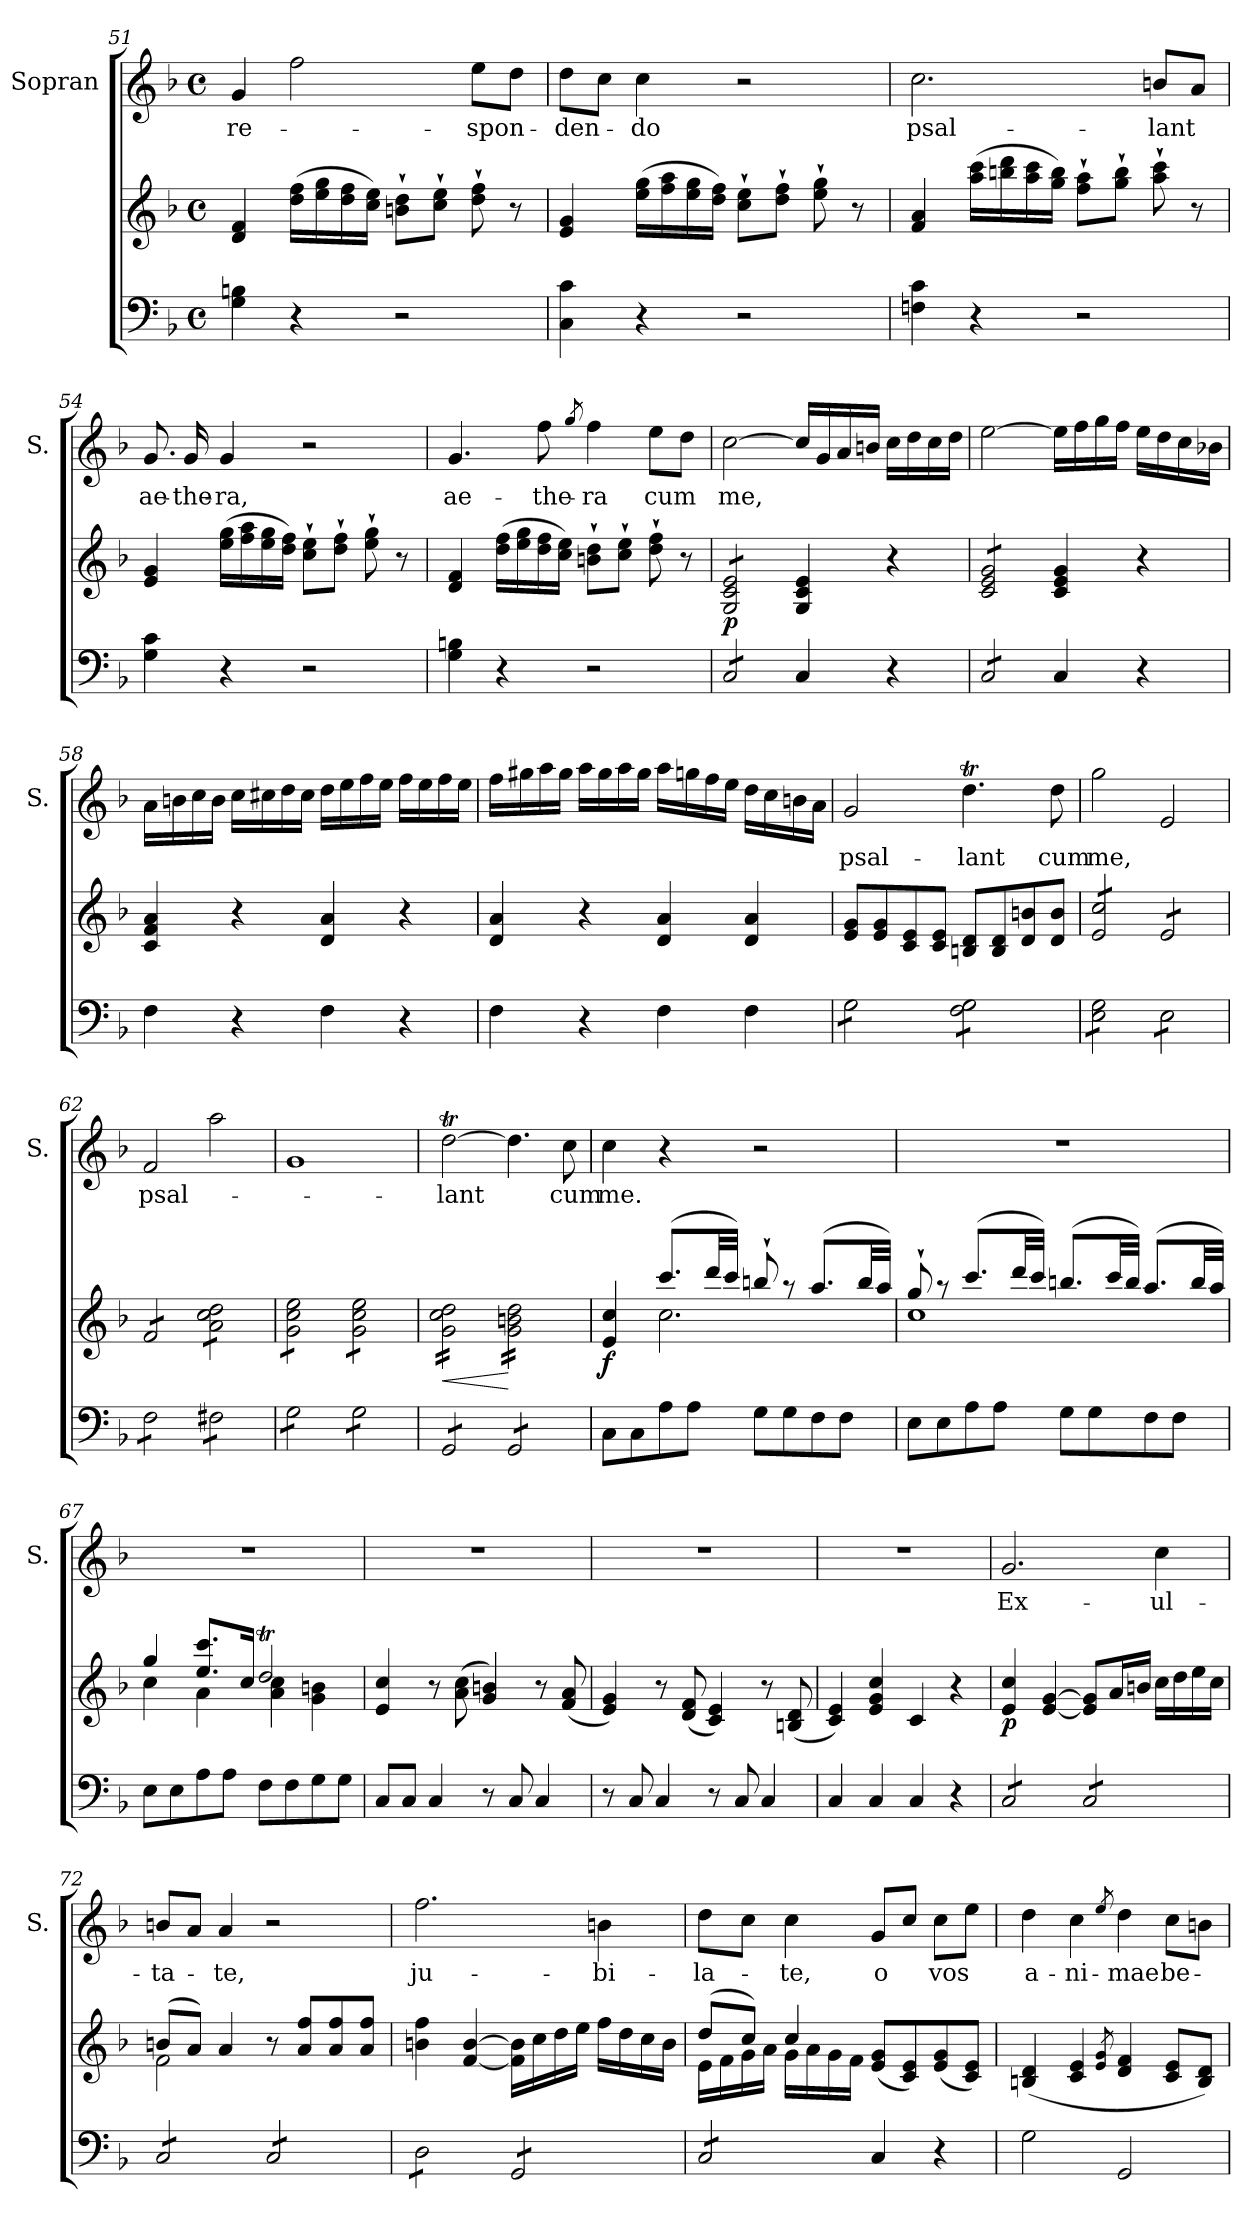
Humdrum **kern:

**kern	**kern	**dynam	**kern	**text
*part2	*part2	*part2	*part1	*part1
*staff3	*staff2	*staff2/3	*staff1	*staff1
*	*	*	*I"Sopran	*
*	*	*	*I'S.	*
!!LO:LB:g=z
*clefF4	*clefG2	*	*clefG2	*
*k[b-]	*k[b-]	*	*k[b-]	*
*F:	*F:	*	*F:	*
*M4/4	*M4/4	*	*M4/4	*
*met(c)	*met(c)	*	*met(c)	*
=51	=51	=51	=51	=51
!	!	!	!	!LO:LY:b
4G\ 4Bn\	4d/ 4f/	.	4g/	re-
4r	(>16dd\ 16ff\LL	.	2ff\	.
.	16ee\ 16gg\	.	.	.
.	16dd\ 16ff\	.	.	.
.	16cc\ 16ee\JJ)	.	.	.
2r	8bn\`> 8dd\`>L	.	.	.
.	8cc\`> 8ee\`>J	.	.	.
!	!	!	!	!LO:LY:b
.	8dd\`> 8ff\`>	.	8ee\L	-spon-
.	8r	.	8dd\J	.
=52	=52	=52	=52	=52
!	!	!	!	!LO:LY:b
4C\ 4c\	4e/ 4g/	.	8dd\L	-den-
.	.	.	8cc\J	.
!	!	!	!	!LO:LY:b
4r	(>16ee\ 16gg\LL	.	4cc\	-do
.	16ff\ 16aa\	.	.	.
.	16ee\ 16gg\	.	.	.
.	16dd\ 16ff\JJ)	.	.	.
2r	8cc\`> 8ee\`>L	.	2r	.
.	8dd\`> 8ff\`>J	.	.	.
.	8ee\`> 8gg\`>	.	.	.
.	8r	.	.	.
=53	=53	=53	=53	=53
!	!	!	!	!LO:LY:b
4Fn\ 4c\	4f/ 4a/	.	2.cc\	psal-
4r	(>16aa\ 16ccc\LL	.	.	.
.	16bbn\ 16ddd\	.	.	.
.	16aa\ 16ccc\	.	.	.
.	16gg\ 16bb\JJ)	.	.	.
2r	8ff\`> 8aa\`>L	.	.	.
.	8gg\`> 8bb\`>J	.	.	.
!	!	!	!	!LO:LY:b
.	8aa\`> 8ccc\`>	.	8bn/L	-lant
.	8r	.	8a/J	.
!!LO:PB:g=z
=54	=54	=54	=54	=54
!	!	!	!	!LO:LY:b
4G\ 4c\	4e/ 4g/	.	8.g/	ae-
!	!	!	!	!LO:LY:b
.	.	.	16g/	-the-
!	!	!	!	!LO:LY:b
4r	(>16ee\ 16gg\LL	.	4g/	-ra,
.	16ff\ 16aa\	.	.	.
.	16ee\ 16gg\	.	.	.
.	16dd\ 16ff\JJ)	.	.	.
2r	8cc\`> 8ee\`>L	.	2r	.
.	8dd\`> 8ff\`>J	.	.	.
.	8ee\`> 8gg\`>	.	.	.
.	8r	.	.	.
=55	=55	=55	=55	=55
!	!	!	!	!LO:LY:b
4G\ 4Bn\	4d/ 4f/	.	4.g/	ae-
4r	(>16dd\ 16ff\LL	.	.	.
.	16ee\ 16gg\	.	.	.
!	!	!	!	!LO:LY:b
.	16dd\ 16ff\	.	8ff\	-the-
.	16cc\ 16ee\JJ)	.	.	.
.	.	.	8qgg/	.
!	!	!	!	!LO:LY:b
2r	8bn\`> 8dd\`>L	.	4ff\	-ra
.	8cc\`> 8ee\`>J	.	.	.
!	!	!	!	!LO:LY:b
.	8dd\`> 8ff\`>	.	8ee\L	cum
.	8r	.	8dd\J	.
=56	=56	=56	=56	=56
!	!	!LO:DY:b	!	!LO:LY:b
*tremolo	*	*	*	*
*	*tremolo	*	*	*
8C/L	8G/ 8c/ 8e/L	p	[2cc\	me,
8C/	8G/ 8c/ 8e/	.	.	.
8C/	8G/ 8c/ 8e/	.	.	.
8C/J	8G/ 8c/ 8e/J	.	.	.
*	*Xtremolo	*	*	*
*Xtremolo	*	*	*	*
4C/	4G/ 4c/ 4e/	.	16cc/LL]	.
.	.	.	16g/	.
.	.	.	16a/	.
.	.	.	16bn/JJ	.
4r	4r	.	16cc\LL	.
.	.	.	16dd\	.
.	.	.	16cc\	.
.	.	.	16dd\JJ	.
!!LO:LB:g=z
=57	=57	=57	=57	=57
*tremolo	*	*	*	*
*	*tremolo	*	*	*
8C/L	8c/ 8e/ 8g/L	.	[2ee\	.
8C/	8c/ 8e/ 8g/	.	.	.
8C/	8c/ 8e/ 8g/	.	.	.
8C/J	8c/ 8e/ 8g/J	.	.	.
*	*Xtremolo	*	*	*
*Xtremolo	*	*	*	*
4C/	4c/ 4e/ 4g/	.	16ee\LL]	.
.	.	.	16ff\	.
.	.	.	16gg\	.
.	.	.	16ff\JJ	.
4r	4r	.	16ee\LL	.
.	.	.	16dd\	.
.	.	.	16cc\	.
.	.	.	16b-X\JJ	.
=58	=58	=58	=58	=58
4F\	4c/ 4f/ 4a/	.	16a\LL	.
.	.	.	16bn\	.
.	.	.	16cc\	.
.	.	.	16b\JJ	.
4r	4r	.	16cc\LL	.
.	.	.	16cc#X\	.
.	.	.	16dd\	.
.	.	.	16cc#\JJ	.
4F\	4d/ 4a/	.	16dd\LL	.
.	.	.	16ee\	.
.	.	.	16ff\	.
.	.	.	16ee\JJ	.
4r	4r	.	16ff\LL	.
.	.	.	16ee\	.
.	.	.	16ff\	.
.	.	.	16ee\JJ	.
=59	=59	=59	=59	=59
4F\	4d/ 4a/	.	16ff\LL	.
.	.	.	16gg#X\	.
.	.	.	16aa\	.
.	.	.	16gg#\JJ	.
4r	4r	.	16aa\LL	.
.	.	.	16gg#\	.
.	.	.	16aa\	.
.	.	.	16gg#\JJ	.
4F\	4d/ 4a/	.	16aa\LL	.
.	.	.	16ggn\	.
.	.	.	16ff\	.
.	.	.	16ee\JJ	.
4F\	4d/ 4a/	.	16dd\LL	.
.	.	.	16cc\	.
.	.	.	16bni\	.
.	.	.	16a\JJ	.
!!LO:LB:g=z
=60	=60	=60	=60	=60
!	!	!	!	!LO:LY:b
*tremolo	*	*	*	*
8G\L	8e/ 8g/L	.	2g/	psal-
8G\	8e/ 8g/	.	.	.
8G\	8c/ 8e/	.	.	.
8G\J	8c/ 8e/J	.	.	.
!	!	!	!	!LO:LY:b
8F\ 8G\L	8Bn/ 8d/L	.	4.ddT\	-lant
8F\ 8G\	8B/ 8d/	.	.	.
8F\ 8G\	8d/ 8bn/	.	.	.
!	!	!	!	!LO:LY:b
8F\ 8G\J	8d/ 8b/J	.	8dd\	cum
=61	=61	=61	=61	=61
!	!	!	!	!LO:LY:b
*	*tremolo	*	*	*
8E\ 8G\L	8e/ 8cc/L	.	2gg\	me,
8E\ 8G\	8e/ 8cc/	.	.	.
8E\ 8G\	8e/ 8cc/	.	.	.
8E\ 8G\J	8e/ 8cc/J	.	.	.
8E\L	8e/L	.	2e/	.
8E\	8e/	.	.	.
8E\	8e/	.	.	.
8E\J	8e/J	.	.	.
=62	=62	=62	=62	=62
!	!	!	!	!LO:LY:b
8F\L	8f/L	.	2f/	psal-
8F\	8f/	.	.	.
8F\	8f/	.	.	.
8F\J	8f/J	.	.	.
8F#X\L	8a\ 8cc\ 8dd\L	.	2aa\	.
8F#X\	8a\ 8cc\ 8dd\	.	.	.
8F#X\	8a\ 8cc\ 8dd\	.	.	.
8F#X\J	8a\ 8cc\ 8dd\J	.	.	.
=63	=63	=63	=63	=63
8G\L	8g\ 8cc\ 8ee\L	.	1g	.
8G\	8g\ 8cc\ 8ee\	.	.	.
8G\	8g\ 8cc\ 8ee\	.	.	.
8G\J	8g\ 8cc\ 8ee\J	.	.	.
8G\L	8g\ 8cc\ 8ee\L	.	.	.
8G\	8g\ 8cc\ 8ee\	.	.	.
8G\	8g\ 8cc\ 8ee\	.	.	.
8G\J	8g\ 8cc\ 8ee\J	.	.	.
=64	=64	=64	=64	=64
!	!	!LO:HP:b	!	!LO:LY:b
8GG/L	16g\ 16cc\ 16dd\LL	<	[2ddT\	-lant
.	16g\ 16cc\ 16dd\	.	.	.
8GG/	16g\ 16cc\ 16dd\	.	.	.
.	16g\ 16cc\ 16dd\	.	.	.
8GG/	16g\ 16cc\ 16dd\	.	.	.
.	16g\ 16cc\ 16dd\	.	.	.
8GG/J	16g\ 16cc\ 16dd\	.	.	.
.	16g\ 16cc\ 16dd\JJ	.	.	.
8GG/L	16g\ 16bn\ 16dd\LL	[	4.dd\]	.
.	16g\ 16bn\ 16dd\	.	.	.
8GG/	16g\ 16bn\ 16dd\	.	.	.
.	16g\ 16bn\ 16dd\	.	.	.
8GG/	16g\ 16bn\ 16dd\	.	.	.
.	16g\ 16bn\ 16dd\	.	.	.
!	!	!	!	!LO:LY:b
8GG/J	16g\ 16bn\ 16dd\	.	8ccTTT\	cum
*Xtremolo	*	*	*	*
.	16g\ 16bn\ 16dd\JJ	.	.	.
*	*Xtremolo	*	*	*
!!LO:LB:g=z
=65	=65	=65	=65	=65
*	*^	*	*	*
!	!	!	!LO:DY:b	!	!LO:LY:b
8C\L	4e/ 4cc/	4ryy	f	4cc\	me.
8C\	.	.	.	.	.
8A\	(>8.ccc/L	2.cc\	.	4r	.
8A\J	.	.	.	.	.
.	32ddd/LL	.	.	.	.
.	32ccc/JJJ)	.	.	.	.
8G\L	8bbn`>/	.	.	2r	.
8G\	8raa	.	.	.	.
8F\	(>8.aa/L	.	.	.	.
8F\J	.	.	.	.	.
.	32bb/LL	.	.	.	.
.	32aa/JJJ)	.	.	.	.
=66	=66	=66	=66	=66	=66
8E\L	8gg`>/	1cc	.	1r	.
8E\	8raa	.	.	.	.
8A\	(>8.ccc/L	.	.	.	.
8A\J	.	.	.	.	.
.	32ddd/LL	.	.	.	.
.	32ccc/JJJ)	.	.	.	.
8G\L	(>8.bbn/L	.	.	.	.
8G\	.	.	.	.	.
.	32ccc/LL	.	.	.	.
.	32bb/JJJ)	.	.	.	.
8F\	(>8.aa/L	.	.	.	.
8F\J	.	.	.	.	.
.	32bb/LL	.	.	.	.
.	32aa/JJJ)	.	.	.	.
=67	=67	=67	=67	=67	=67
8E\L	4gg/	4cc\	.	1r	.
8E\	.	.	.	.	.
8A\	8.ee/ 8.ccc/L	4a\	.	.	.
8A\J	.	.	.	.	.
.	16cc/Jk	.	.	.	.
8F\L	2ddT/	4a\ 4cc\	.	.	.
8F\	.	.	.	.	.
8G\	.	4g\ 4bn\	.	.	.
8G\J	.	.	.	.	.
*	*v	*v	*	*	*
!!LO:PB:g=z
=68	=68	=68	=68	=68
8C/L	4e/ 4cc/	.	1r	.
8C/J	.	.	.	.
4C/	8r	.	.	.
.	(>8a\ 8cc\	.	.	.
8r	4g/ 4bn/)	.	.	.
8C/	.	.	.	.
4C/	8r	.	.	.
.	(<8f/ 8a/	.	.	.
=69	=69	=69	=69	=69
8r	4e/ 4g/)	.	1r	.
8C/	.	.	.	.
4C/	8r	.	.	.
.	(<8d/ 8f/	.	.	.
8r	4c/ 4e/)	.	.	.
8C/	.	.	.	.
4C/	8r	.	.	.
.	(<8Bn/ 8d/	.	.	.
=70	=70	=70	=70	=70
4C/	4c/ 4e/)	.	1r	.
4C/	4e/ 4g/ 4cc/	.	.	.
4C/	4c/	.	.	.
4r	4r	.	.	.
=71	=71	=71	=71	=71
!	!	!LO:DY:b	!	!LO:LY:b
*tremolo	*	*	*	*
8C/L	4e/ 4cc/	p	2.g/	Ex-
8C/	.	.	.	.
8C/	[4e/ [4g/	.	.	.
8C/J	.	.	.	.
8C/L	8e/] 8g/]L	.	.	.
8C/	16a/L	.	.	.
.	16bn/JJ	.	.	.
!	!	!	!	!LO:LY:b
8C/	16cc\LL	.	4cc\	-ul-
.	16dd\	.	.	.
8C/J	16ee\	.	.	.
.	16cc\JJ	.	.	.
!!LO:LB:g=z
=72	=72	=72	=72	=72
*	*^	*	*	*
!	!	!	!	!	!LO:LY:b
8C/L	(>8bn/L	2f\	.	8bn/L	-ta-
8C/	8a/J)	.	.	8a/J	.
!	!	!	!	!	!LO:LY:b
8C/	4a/	.	.	4a/	-te,
8C/J	.	.	.	.	.
8C/L	8r	2ryy	.	2r	.
8C/	8a/ 8ff/L	.	.	.	.
8C/	8a/ 8ff/	.	.	.	.
8C/J	8a/ 8ff/J	.	.	.	.
*	*v	*v	*	*	*
=73	=73	=73	=73	=73
!	!	!	!	!LO:LY:b
8D\L	4bn\ 4ff\	.	2.ff\	ju-
8D\	.	.	.	.
8D\	[4f/ [4b/	.	.	.
8D\J	.	.	.	.
8GG/L	16f\] 16b\]LL	.	.	.
.	16cc\	.	.	.
8GG/	16dd\	.	.	.
.	16ee\JJ	.	.	.
!	!	!	!	!LO:LY:b
8GG/	16ff\LL	.	4bn\	-bi-
.	16dd\	.	.	.
8GG/J	16cc\	.	.	.
.	16b\JJ	.	.	.
=74	=74	=74	=74	=74
*	*^	*	*	*
!	!	!	!	!	!LO:LY:b
8C/L	(>8dd/L	16e\LL	.	8dd\L	-la-
.	.	16f\	.	.	.
8C/	8cc/J)	16g\	.	8cc\J	.
.	.	16a\JJ	.	.	.
!	!	!	!	!	!LO:LY:b
8C/	4cc/	16g\LL	.	4cc\	-te,
.	.	16a\	.	.	.
8C/J	.	16g\	.	.	.
*Xtremolo	*	*	*	*	*
.	.	16f\JJ	.	.	.
!	!	!	!	!	!LO:LY:b
4C/	(<8e/ 8g/L	2ryy	.	8g/L	o
.	8c/ 8e/)	.	.	8cc/J	.
!	!	!	!	!	!LO:LY:b
4r	(<8e/ 8g/	.	.	8cc\L	vos
.	8c/ 8e/J)	.	.	8ee\J	.
*	*v	*v	*	*	*
!!LO:LB:g=z
=75	=75	=75	=75	=75
!	!	!	!	!LO:LY:b
2G\	(<4Bn/ 4d/	.	4dd\	a-
!	!	!	!	!LO:LY:b
.	4c/ 4e/	.	4cc\	-ni-
.	8qe/ 8qg/	.	8qee/	.
!	!	!	!	!LO:LY:b
2GG/	4d/ 4f/	.	4dd\	-mae
!	!	!	!	!LO:LY:b
.	8c/ 8e/L	.	8cc\L	be-
.	8B/ 8d/J)	.	8bn\J	.
=	=	=	=	=
*-	*-	*-	*-	*-
